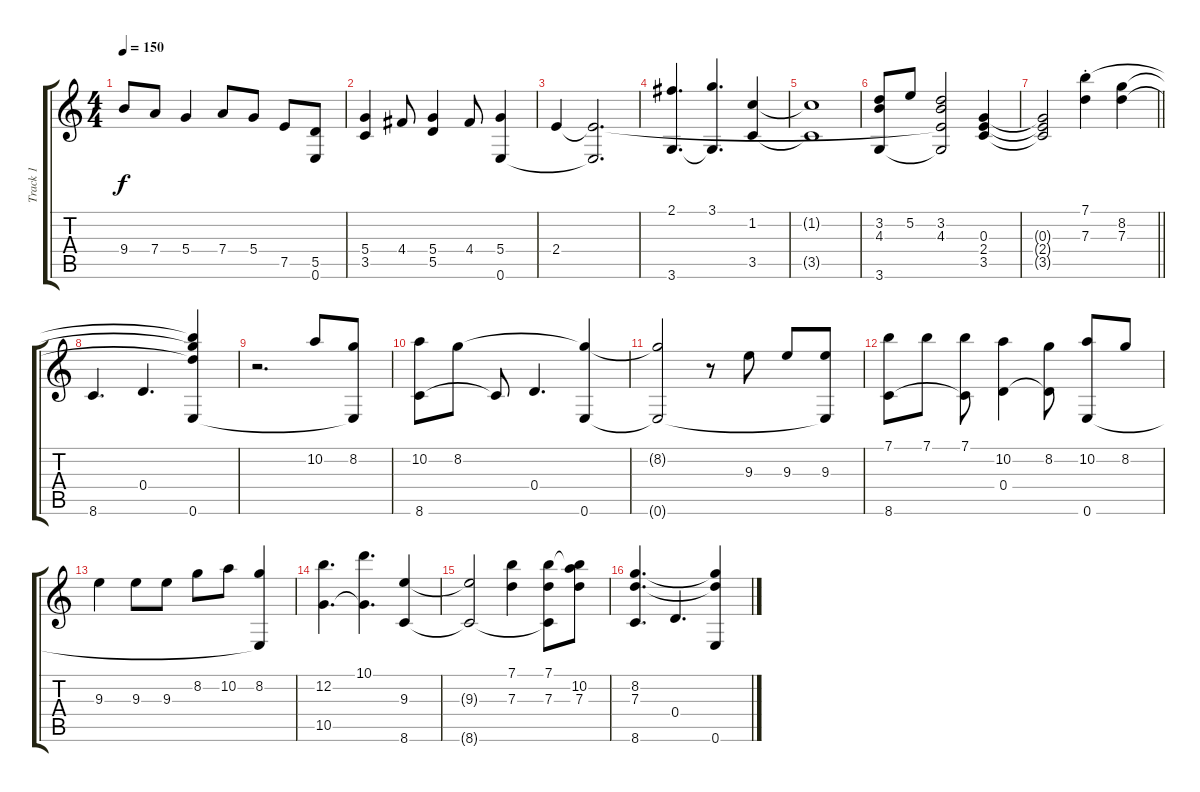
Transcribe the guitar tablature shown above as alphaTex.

\track ("Track 1" "Track 1") {instrument acousticguitarsteel}
\staff {score tabs}
\tuning (E4 B3 G3 D3 A2 E2) {hide}
\ts (4 4)
\tempo 150
\clef g2
\ks c
9.4{t}.8{dy f} 7.4.8 5.4.4 7.4.8 5.4.8 7.5.8 (5.5 0.6{t}).8 |
(5.4 3.5).4 4.4.8 (5.4 5.5).4 4.4.8 (5.4 0.6).4 |
2.4.4 (2.4{t} 0.6{t}).2{d} |
(2.1 3.6).4{d} (3.1 3.6{t}).4{d} (1.2 3.5).4 |
(1.2{t} 3.5{t}).1 |
(3.2 4.3 3.6).8 5.2.8 (3.2 4.3 2.4{t} 3.6{t}).2 (0.3 2.4 3.5).4 |
\barLineRight lightlight
(0.3{t} 2.4{t} 3.5{t}).2 (7.1{st} 7.3{st}).4 (8.2 7.3).4 |
8.6.4{d} 0.4.4{d} (7.1{t} 8.2{t} 7.3{t} 0.6).4 |
r.2{d} 10.2.8 (8.2 0.6{t}).8 |
(10.2 8.6).8 8.2.8 8.6{t}.8 0.4.4{d} (8.2{t} 0.6).4 |
(8.2{t} 0.6{t}).2 r.8 9.3.8 9.3.8 (9.3 0.6{t}).8 |
(7.1 8.6).8 7.1.8 (7.1 8.6{t}).8 (10.2 0.4).4 (8.2 0.4{t}).8 (10.2 0.6).8 8.2.8 |
9.3.4 9.3.8 9.3.8 8.2.8 10.2.8 (8.2 0.6{t}).4 |
(12.2 10.5).4{d} (10.1 10.5{t}).4{d} (9.3 8.6).4 |
(9.3{t} 8.6{t}).2 (7.1 7.3).4 (7.1 7.3 8.6{t}).8 (7.1{t} 10.2 7.3).8 |
(8.2 7.3 8.6).4{d} 0.4.4{d} (8.2{t} 7.3{t} 0.6).4
